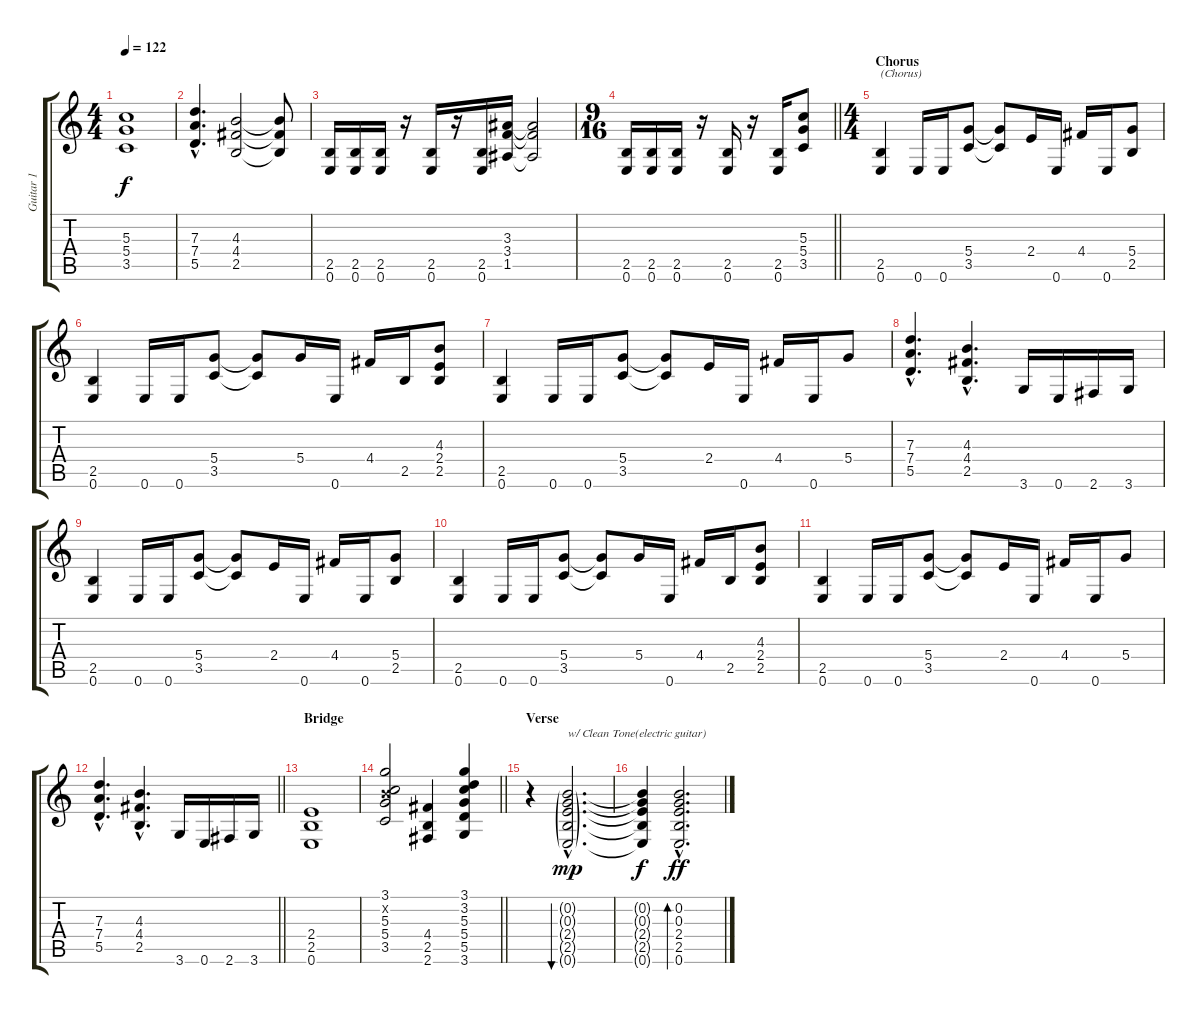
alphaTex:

\track ("Guitar 1" "Guitar 1") {instrument distortionguitar}
\staff {score tabs}
\tuning (E4 B3 G3 D3 A2 E2) {hide}
\ts (4 4)
\tempo 122
\clef g2
\ks c
(5.3 5.4 3.5).1{dy f} |
(7.3{hac} 7.4{hac} 5.5{hac}).4{d} (4.3 4.4 2.5).2 (4.3{t} 4.4{t} 2.5{t}).8 |
(2.5 0.6).16 (2.5 0.6).16 (2.5 0.6).16 r.16 (2.5 0.6).16 r.16 (2.5 0.6).16 (3.3 3.4 1.5).16 (3.3{t} 3.4{t} 1.5{t}).2 |
\ts (9 16)
\barLineRight lightlight
(2.5 0.6).16 (2.5 0.6).16 (2.5 0.6).16 r.16 (2.5 0.6).16 r.16 (2.5 0.6).16 (5.3 5.4 3.5).8 |
\ts (4 4)
\section ("" "Chorus")
(2.5 0.6).4{txt "(Chorus)"} 0.6.16 0.6.16 (5.4 3.5).8 (5.4{t} 3.5{t}).8 2.4.16 0.6.16 4.4.16 0.6.16 (5.4 2.5).8 |
(2.5 0.6).4 0.6.16 0.6.16 (5.4 3.5).8 (5.4{t} 3.5{t}).8 5.4.16 0.6.16 4.4.16 2.5.16 (4.3 2.4 2.5).8 |
(2.5 0.6).4 0.6.16 0.6.16 (5.4 3.5).8 (5.4{t} 3.5{t}).8 2.4.16 0.6.16 4.4.16 0.6.16 5.4.8 |
(7.3{hac} 7.4{hac} 5.5{hac}).4{d} (4.3{hac} 4.4{hac} 2.5{hac}).4{d} 3.6.16 0.6.16 2.6.16 3.6.16 |
(2.5 0.6).4 0.6.16 0.6.16 (5.4 3.5).8 (5.4{t} 3.5{t}).8 2.4.16 0.6.16 4.4.16 0.6.16 (5.4 2.5).8 |
(2.5 0.6).4 0.6.16 0.6.16 (5.4 3.5).8 (5.4{t} 3.5{t}).8 5.4.16 0.6.16 4.4.16 2.5.16 (4.3 2.4 2.5).8 |
(2.5 0.6).4 0.6.16 0.6.16 (5.4 3.5).8 (5.4{t} 3.5{t}).8 2.4.16 0.6.16 4.4.16 0.6.16 5.4.8 |
\barLineRight lightlight
(7.3{hac} 7.4{hac} 5.5{hac}).4{d} (4.3{hac} 4.4{hac} 2.5{hac}).4{d} 3.6.16 0.6.16 2.6.16 3.6.16 |
\section ("" "Bridge")
(2.4 2.5 0.6).1 |
\barLineRight lightlight
(3.1 0.2{x} 5.3 5.4 3.5).2 (4.4 2.5 2.6).4 (3.1 3.2 5.3 5.4 5.5 3.6).4 |
\section ("" "Verse")
r.4 (0.2{g hac} 0.3{g hac} 2.4{g hac} 2.5{g hac} 0.6{g hac}).2{d bu 240 txt "w/ Clean Tone(electric guitar)" dy mp instrument electricguitarclean} |
(0.2{t} 0.3{t} 2.4{t} 2.5{t} 0.6{t}).4{dy f} (0.2{hac} 0.3{hac} 2.4{hac} 2.5{hac} 0.6{hac}).2{d bd 240 dy ff}
